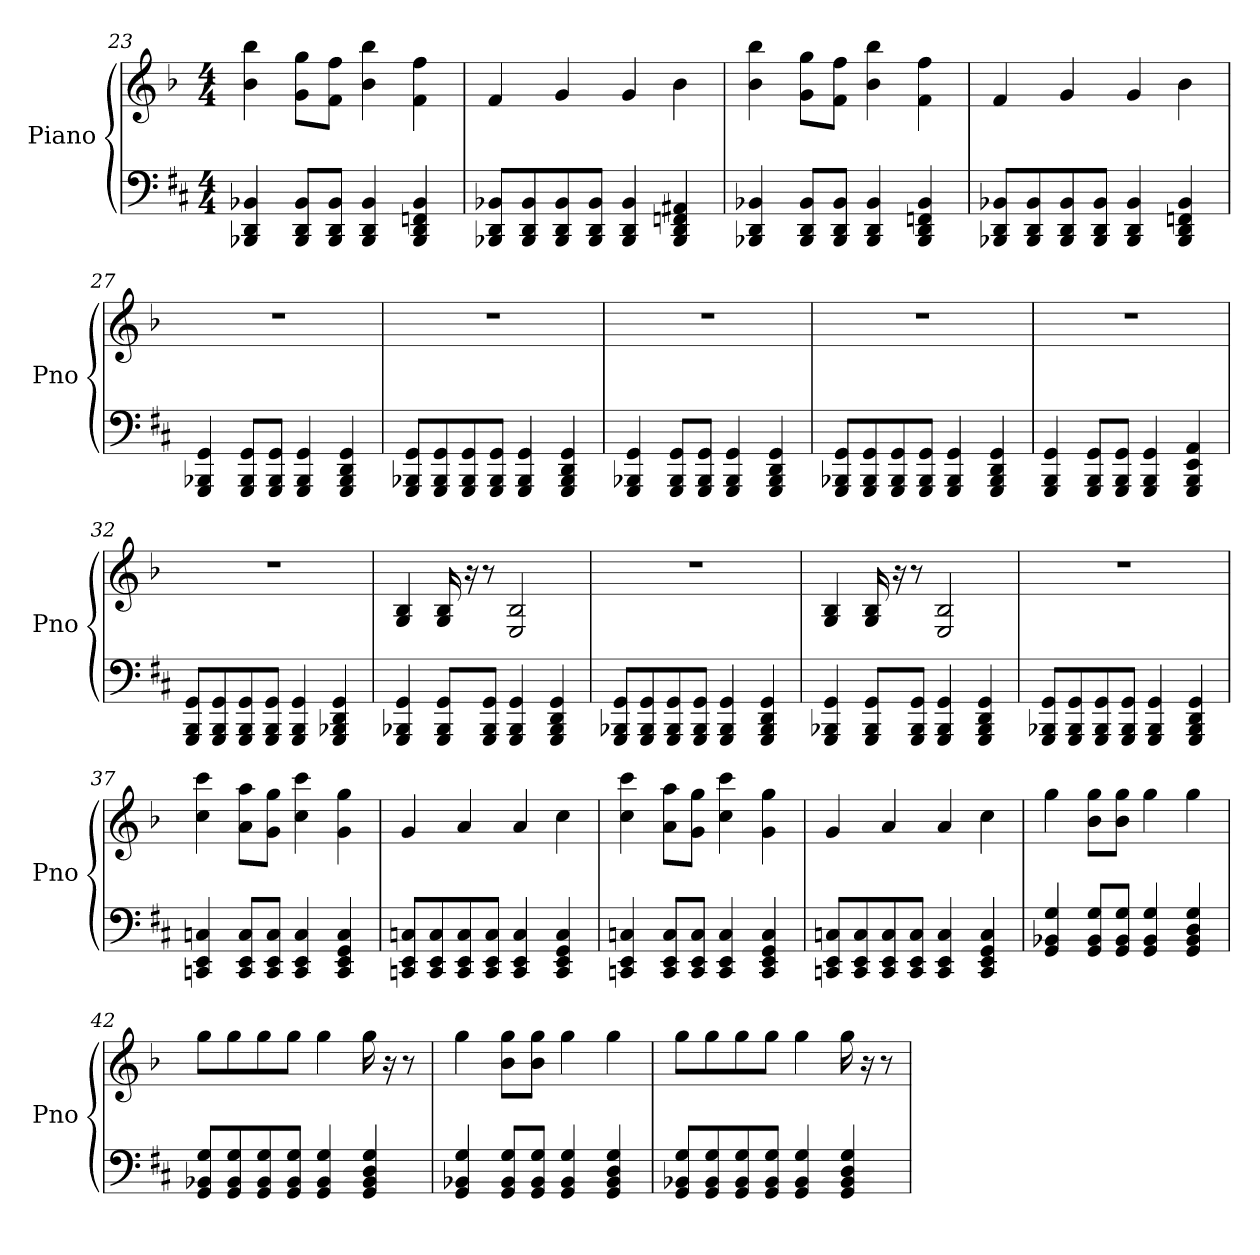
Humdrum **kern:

**kern	**kern
*part2	*part1
*staff2	*staff1
*I"Piano	*I"Piano
*I'Pno	*I'Pno
*clefF4	*clefG2
*k[f#c#]	*k[b-]
*D:	*F:
*M4/4	*M4/4
=23	=23
4BBB-X/ 4DD/ 4BB-X/	4b-\ 4bb-\
8BBB-/ 8DD/ 8BB-/L	8g\ 8gg\L
8BBB-/ 8DD/ 8BB-/J	8f\ 8ff\J
4BBB-/ 4DD/ 4BB-/	4b-\ 4bb-\
4BBB-/ 4DD/ 4FFn/ 4BB-/	4f\ 4ff\
=24	=24
8BBB-X/ 8DD/ 8BB-X/L	4f/
8BBB-/ 8DD/ 8BB-/	.
8BBB-/ 8DD/ 8BB-/	4g/
8BBB-/ 8DD/ 8BB-/J	.
4BBB-/ 4DD/ 4BB-/	4g/
4BBB-/ 4DD/ 4FFn/ 4AA#X/	4b-\
!!LO:LB:g=z
=25	=25
4BBB-X/ 4DD/ 4BB-X/	4b-\ 4bb-\
8BBB-/ 8DD/ 8BB-/L	8g\ 8gg\L
8BBB-/ 8DD/ 8BB-/J	8f\ 8ff\J
4BBB-/ 4DD/ 4BB-/	4b-\ 4bb-\
4BBB-/ 4DD/ 4FFn/ 4BB-/	4f\ 4ff\
=26	=26
8BBB-X/ 8DD/ 8BB-X/L	4f/
8BBB-/ 8DD/ 8BB-/	.
8BBB-/ 8DD/ 8BB-/	4g/
8BBB-/ 8DD/ 8BB-/J	.
4BBB-/ 4DD/ 4BB-/	4g/
4BBB-/ 4DD/ 4FFn/ 4BB-/	4b-\
=27	=27
4GGG/ 4BBB-X/ 4GG/	1r
8GGG/ 8BBB-/ 8GG/L	.
8GGG/ 8BBB-/ 8GG/J	.
4GGG/ 4BBB-/ 4GG/	.
4GGG/ 4BBB-/ 4DD/ 4GG/	.
=28	=28
8GGG/ 8BBB-X/ 8GG/L	1r
8GGG/ 8BBB-/ 8GG/	.
8GGG/ 8BBB-/ 8GG/	.
8GGG/ 8BBB-/ 8GG/J	.
4GGG/ 4BBB-/ 4GG/	.
4GGG/ 4BBB-/ 4DD/ 4GG/	.
=29	=29
4GGG/ 4BBB-X/ 4GG/	1r
8GGG/ 8BBB-/ 8GG/L	.
8GGG/ 8BBB-/ 8GG/J	.
4GGG/ 4BBB-/ 4GG/	.
4GGG/ 4BBB-/ 4DD/ 4GG/	.
=30	=30
8GGG/ 8BBB-X/ 8GG/L	1r
8GGG/ 8BBB-/ 8GG/	.
8GGG/ 8BBB-/ 8GG/	.
8GGG/ 8BBB-/ 8GG/J	.
4GGG/ 4BBB-/ 4GG/	.
4GGG/ 4BBB-/ 4DD/ 4GG/	.
=31	=31
4GGG/ 4BBB/ 4GG/	1r
8GGG/ 8BBB/ 8GG/L	.
8GGG/ 8BBB/ 8GG/J	.
4GGG/ 4BBB/ 4GG/	.
4GGG/ 4BBB/ 4EE/ 4AA/	.
!!LO:PB:g=z
=32	=32
8GGG/ 8BBB/ 8GG/L	1r
8GGG/ 8BBB/ 8GG/	.
8GGG/ 8BBB/ 8GG/	.
8GGG/ 8BBB/ 8GG/J	.
4GGG/ 4BBB/ 4GG/	.
4GGG/ 4BBB-X/ 4DD/ 4GG/	.
=33	=33
4GGG/ 4BBB-X/ 4GG/	4G/ 4B-/
8GGG/ 8BBB-/ 8GG/L	16G/ 16B-/
.	16r
8GGG/ 8BBB-/ 8GG/J	8r
4GGG/ 4BBB-/ 4GG/	2E/ 2B-/
4GGG/ 4BBB-/ 4DD/ 4GG/	.
=34	=34
8GGG/ 8BBB-X/ 8GG/L	1r
8GGG/ 8BBB-/ 8GG/	.
8GGG/ 8BBB-/ 8GG/	.
8GGG/ 8BBB-/ 8GG/J	.
4GGG/ 4BBB-/ 4GG/	.
4GGG/ 4BBB-/ 4DD/ 4GG/	.
=35	=35
4GGG/ 4BBB-X/ 4GG/	4G/ 4B-/
8GGG/ 8BBB-/ 8GG/L	16G/ 16B-/
.	16r
8GGG/ 8BBB-/ 8GG/J	8r
4GGG/ 4BBB-/ 4GG/	2E/ 2B-/
4GGG/ 4BBB-/ 4DD/ 4GG/	.
=36	=36
8GGG/ 8BBB-X/ 8GG/L	1r
8GGG/ 8BBB-/ 8GG/	.
8GGG/ 8BBB-/ 8GG/	.
8GGG/ 8BBB-/ 8GG/J	.
4GGG/ 4BBB-/ 4GG/	.
4GGG/ 4BBB-/ 4DD/ 4GG/	.
=37	=37
4CCn/ 4EE/ 4Cn/	4cc\ 4ccc\
8CC/ 8EE/ 8C/L	8a\ 8aa\L
8CC/ 8EE/ 8C/J	8g\ 8gg\J
4CC/ 4EE/ 4C/	4cc\ 4ccc\
4CC/ 4EE/ 4GG/ 4C/	4g\ 4gg\
!!LO:LB:g=z
=38	=38
8CCn/ 8EE/ 8Cn/L	4g/
8CC/ 8EE/ 8C/	.
8CC/ 8EE/ 8C/	4a/
8CC/ 8EE/ 8C/J	.
4CC/ 4EE/ 4C/	4a/
4CC/ 4EE/ 4GG/ 4C/	4cc\
=39	=39
4CCn/ 4EE/ 4Cn/	4cc\ 4ccc\
8CC/ 8EE/ 8C/L	8a\ 8aa\L
8CC/ 8EE/ 8C/J	8g\ 8gg\J
4CC/ 4EE/ 4C/	4cc\ 4ccc\
4CC/ 4EE/ 4GG/ 4C/	4g\ 4gg\
=40	=40
8CCn/ 8EE/ 8Cn/L	4g/
8CC/ 8EE/ 8C/	.
8CC/ 8EE/ 8C/	4a/
8CC/ 8EE/ 8C/J	.
4CC/ 4EE/ 4C/	4a/
4CC/ 4EE/ 4GG/ 4C/	4cc\
=41	=41
4GG/ 4BB-X/ 4G/	4gg\
8GG/ 8BB-/ 8G/L	8b-\ 8gg\L
8GG/ 8BB-/ 8G/J	8b-\ 8gg\J
4GG/ 4BB-/ 4G/	4gg\
4GG/ 4BB-/ 4D/ 4G/	4gg\
=42	=42
8GG/ 8BB-X/ 8G/L	8gg\L
8GG/ 8BB-/ 8G/	8gg\
8GG/ 8BB-/ 8G/	8gg\
8GG/ 8BB-/ 8G/J	8gg\J
4GG/ 4BB-/ 4G/	4gg\
4GG/ 4BB-/ 4D/ 4G/	16gg\
.	16r
.	8r
=43	=43
4GG/ 4BB-X/ 4G/	4gg\
8GG/ 8BB-/ 8G/L	8b-\ 8gg\L
8GG/ 8BB-/ 8G/J	8b-\ 8gg\J
4GG/ 4BB-/ 4G/	4gg\
4GG/ 4BB-/ 4D/ 4G/	4gg\
!!LO:LB:g=z
=44	=44
8GG/ 8BB-X/ 8G/L	8gg\L
8GG/ 8BB-/ 8G/	8gg\
8GG/ 8BB-/ 8G/	8gg\
8GG/ 8BB-/ 8G/J	8gg\J
4GG/ 4BB-/ 4G/	4gg\
4GG/ 4BB-/ 4D/ 4G/	16gg\
.	16r
.	8r
=	=
*-	*-
